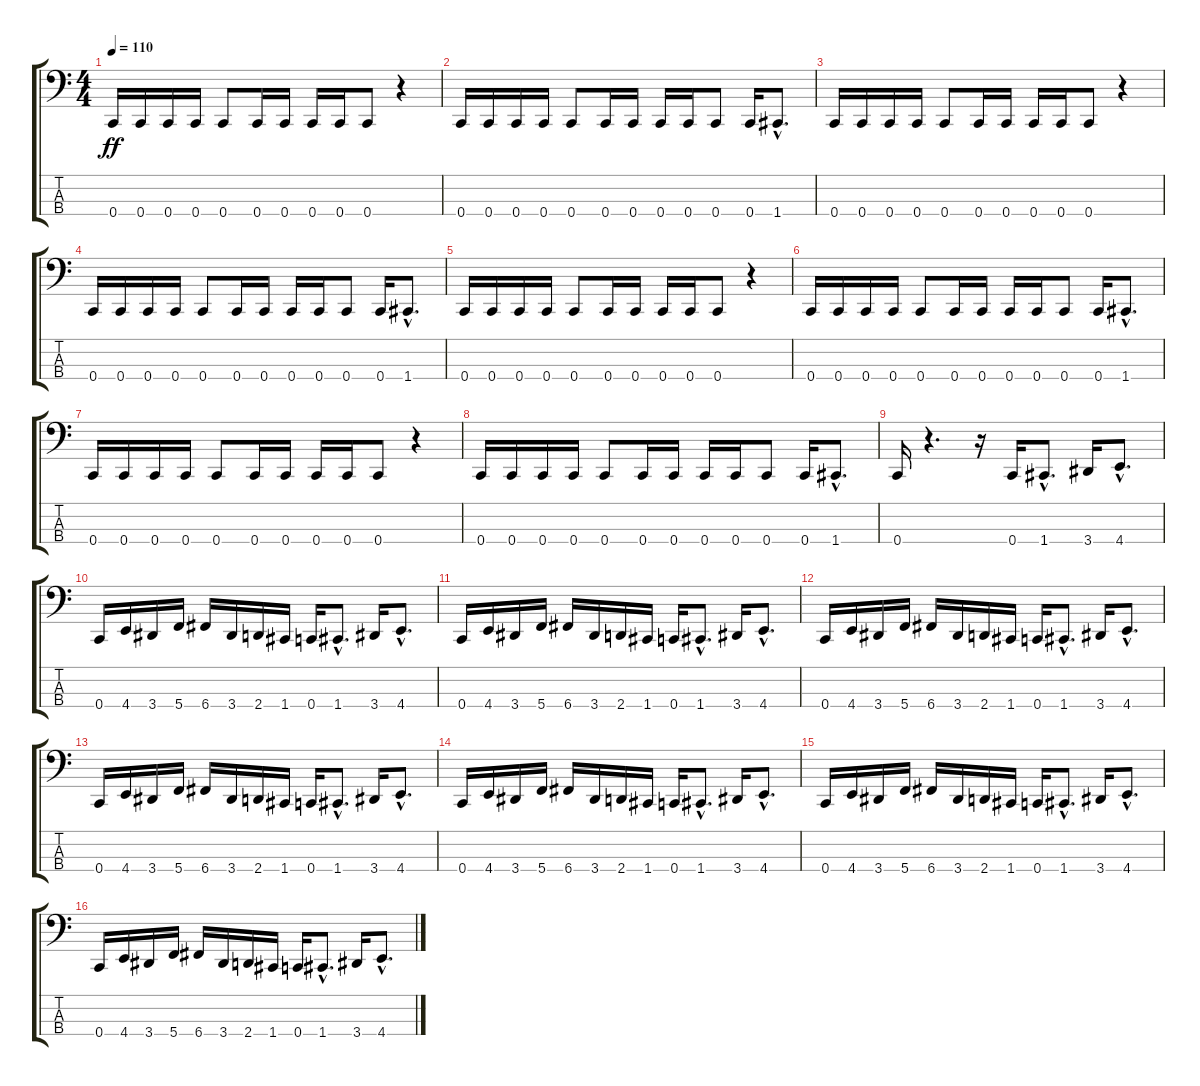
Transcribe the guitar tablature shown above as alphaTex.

\track "" {instrument electricbassfinger}
\staff {score tabs}
\tuning (F2 C2 G1 C1) {hide}
\ts (4 4)
\tempo 110
\clef f4
\ks c
0.4.16{dy ff instrument electricbassfinger} 0.4.16 0.4.16 0.4.16 0.4.8 0.4.16 0.4.16 0.4.16 0.4.16 0.4.8 r.4 |
0.4.16 0.4.16 0.4.16 0.4.16 0.4.8 0.4.16 0.4.16 0.4.16 0.4.16 0.4.8 0.4.16 1.4{hac}.8{d} |
0.4.16 0.4.16 0.4.16 0.4.16 0.4.8 0.4.16 0.4.16 0.4.16 0.4.16 0.4.8 r.4 |
0.4.16 0.4.16 0.4.16 0.4.16 0.4.8 0.4.16 0.4.16 0.4.16 0.4.16 0.4.8 0.4.16 1.4{hac}.8{d} |
0.4.16 0.4.16 0.4.16 0.4.16 0.4.8 0.4.16 0.4.16 0.4.16 0.4.16 0.4.8 r.4 |
0.4.16 0.4.16 0.4.16 0.4.16 0.4.8 0.4.16 0.4.16 0.4.16 0.4.16 0.4.8 0.4.16 1.4{hac}.8{d} |
0.4.16 0.4.16 0.4.16 0.4.16 0.4.8 0.4.16 0.4.16 0.4.16 0.4.16 0.4.8 r.4 |
0.4.16 0.4.16 0.4.16 0.4.16 0.4.8 0.4.16 0.4.16 0.4.16 0.4.16 0.4.8 0.4.16 1.4{hac}.8{d} |
0.4.16 r.4{d} r.16 0.4.16 1.4{hac}.8{d} 3.4.16 4.4{hac}.8{d} |
0.4.16 4.4.16 3.4.16 5.4.16 6.4.16 3.4.16 2.4.16 1.4.16 0.4.16 1.4{hac}.8{d} 3.4.16 4.4{hac}.8{d} |
0.4.16 4.4.16 3.4.16 5.4.16 6.4.16 3.4.16 2.4.16 1.4.16 0.4.16 1.4{hac}.8{d} 3.4.16 4.4{hac}.8{d} |
0.4.16 4.4.16 3.4.16 5.4.16 6.4.16 3.4.16 2.4.16 1.4.16 0.4.16 1.4{hac}.8{d} 3.4.16 4.4{hac}.8{d} |
0.4.16 4.4.16 3.4.16 5.4.16 6.4.16 3.4.16 2.4.16 1.4.16 0.4.16 1.4{hac}.8{d} 3.4.16 4.4{hac}.8{d} |
0.4.16 4.4.16 3.4.16 5.4.16 6.4.16 3.4.16 2.4.16 1.4.16 0.4.16 1.4{hac}.8{d} 3.4.16 4.4{hac}.8{d} |
0.4.16 4.4.16 3.4.16 5.4.16 6.4.16 3.4.16 2.4.16 1.4.16 0.4.16 1.4{hac}.8{d} 3.4.16 4.4{hac}.8{d} |
0.4.16 4.4.16 3.4.16 5.4.16 6.4.16 3.4.16 2.4.16 1.4.16 0.4.16 1.4{hac}.8{d} 3.4.16 4.4{hac}.8{d}
